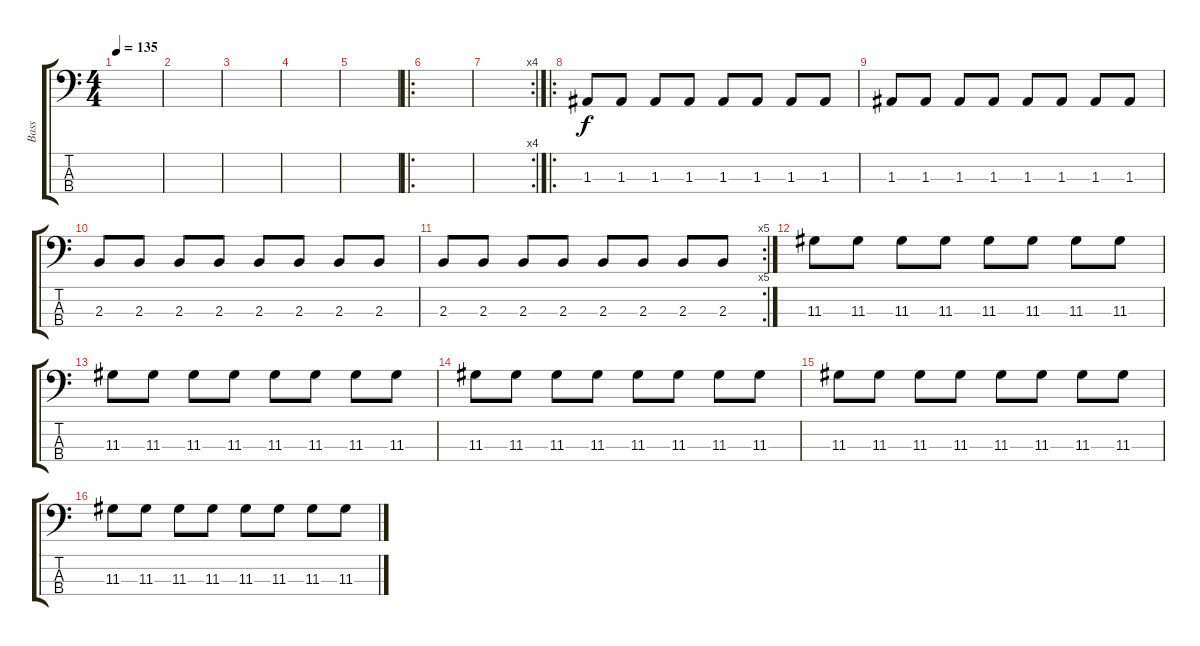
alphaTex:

\track ("Bass" "Bass") {instrument electricbassfinger}
\staff {score tabs}
\tuning (G2 D2 A1 E1) {hide}
\ts (4 4)
\tempo 135
\clef f4
\ks c
|
|
|
|
|
\ro
|
\rc 4
|
\ro
1.3.8 1.3.8 1.3.8 1.3.8 1.3.8 1.3.8 1.3.8 1.3.8 |
1.3.8 1.3.8 1.3.8 1.3.8 1.3.8 1.3.8 1.3.8 1.3.8 |
2.3.8 2.3.8 2.3.8 2.3.8 2.3.8 2.3.8 2.3.8 2.3.8 |
\rc 5
2.3.8 2.3.8 2.3.8 2.3.8 2.3.8 2.3.8 2.3.8 2.3.8 |
11.3.8 11.3.8 11.3.8 11.3.8 11.3.8 11.3.8 11.3.8 11.3.8 |
11.3.8 11.3.8 11.3.8 11.3.8 11.3.8 11.3.8 11.3.8 11.3.8 |
11.3.8 11.3.8 11.3.8 11.3.8 11.3.8 11.3.8 11.3.8 11.3.8 |
11.3.8 11.3.8 11.3.8 11.3.8 11.3.8 11.3.8 11.3.8 11.3.8 |
11.3.8 11.3.8 11.3.8 11.3.8 11.3.8 11.3.8 11.3.8 11.3.8
